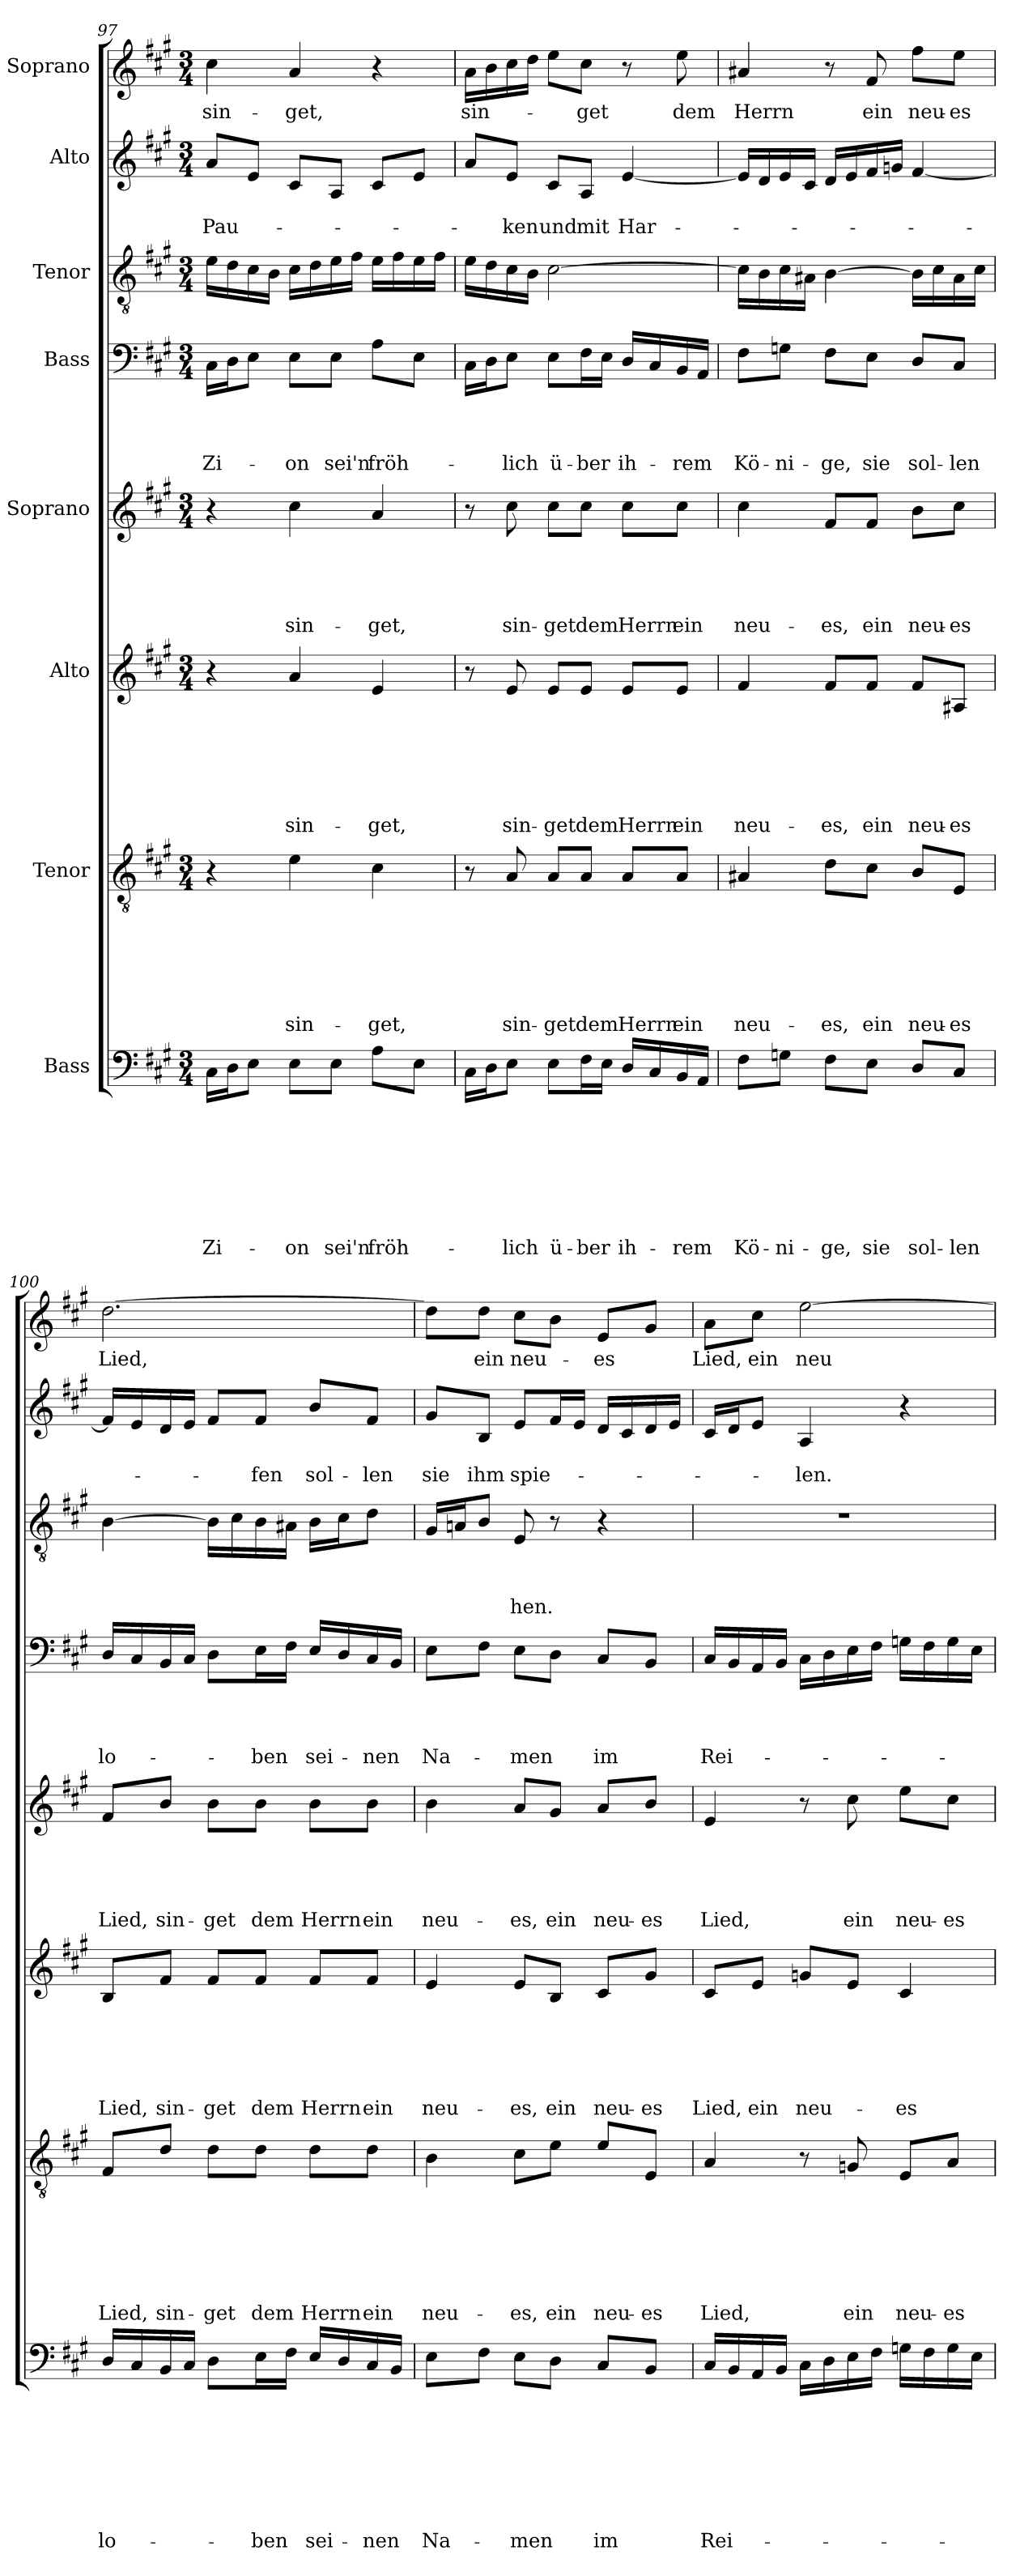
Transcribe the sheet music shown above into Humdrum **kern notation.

**kern	**text	**text	**text	**text	**text	**text	**text	**text	**kern	**text	**text	**text	**text	**text	**text	**text	**kern	**text	**text	**text	**text	**text	**text	**kern	**text	**text	**text	**text	**text	**kern	**text	**text	**text	**text	**kern	**text	**text	**text	**kern	**text	**text	**kern	**text
*part8	*part8	*part8	*part8	*part8	*part8	*part8	*part8	*part8	*part7	*part7	*part7	*part7	*part7	*part7	*part7	*part7	*part6	*part6	*part6	*part6	*part6	*part6	*part6	*part5	*part5	*part5	*part5	*part5	*part5	*part4	*part4	*part4	*part4	*part4	*part3	*part3	*part3	*part3	*part2	*part2	*part2	*part1	*part1
*staff8	*staff8	*staff8	*staff8	*staff8	*staff8	*staff8	*staff8	*staff8	*staff7	*staff7	*staff7	*staff7	*staff7	*staff7	*staff7	*staff7	*staff6	*staff6	*staff6	*staff6	*staff6	*staff6	*staff6	*staff5	*staff5	*staff5	*staff5	*staff5	*staff5	*staff4	*staff4	*staff4	*staff4	*staff4	*staff3	*staff3	*staff3	*staff3	*staff2	*staff2	*staff2	*staff1	*staff1
*I"Bass	*	*	*	*	*	*	*	*	*I"Tenor	*	*	*	*	*	*	*	*I"Alto	*	*	*	*	*	*	*I"Soprano	*	*	*	*	*	*I"Bass	*	*	*	*	*I"Tenor	*	*	*	*I"Alto	*	*	*I"Soprano	*
*clefF4	*	*	*	*	*	*	*	*	*clefGv2	*	*	*	*	*	*	*	*clefG2	*	*	*	*	*	*	*clefG2	*	*	*	*	*	*clefF4	*	*	*	*	*clefGv2	*	*	*	*clefG2	*	*	*clefG2	*
*k[f#c#g#]	*	*	*	*	*	*	*	*	*k[f#c#g#]	*	*	*	*	*	*	*	*k[f#c#g#]	*	*	*	*	*	*	*k[f#c#g#]	*	*	*	*	*	*k[f#c#g#]	*	*	*	*	*k[f#c#g#]	*	*	*	*k[f#c#g#]	*	*	*k[f#c#g#]	*
*A:	*	*	*	*	*	*	*	*	*A:	*	*	*	*	*	*	*	*A:	*	*	*	*	*	*	*A:	*	*	*	*	*	*A:	*	*	*	*	*A:	*	*	*	*A:	*	*	*A:	*
*M3/4	*	*	*	*	*	*	*	*	*M3/4	*	*	*	*	*	*	*	*M3/4	*	*	*	*	*	*	*M3/4	*	*	*	*	*	*M3/4	*	*	*	*	*M3/4	*	*	*	*M3/4	*	*	*M3/4	*
=97	=97	=97	=97	=97	=97	=97	=97	=97	=97	=97	=97	=97	=97	=97	=97	=97	=97	=97	=97	=97	=97	=97	=97	=97	=97	=97	=97	=97	=97	=97	=97	=97	=97	=97	=97	=97	=97	=97	=97	=97	=97	=97	=97
!	!	!	!	!	!	!	!	!LO:LY:b	!	!	!	!	!	!	!	!	!	!	!	!	!	!	!	!	!	!	!	!	!	!	!	!	!	!LO:LY:b	!	!	!	!	!	!	!LO:LY:b	!	!LO:LY:b
16C#\LL	.	.	.	.	.	.	.	Zi-	4r	.	.	.	.	.	.	.	4r	.	.	.	.	.	.	4r	.	.	.	.	.	16C#\LL	.	.	.	Zi-	16e\LL	.	.	.	8a/L	.	Pau-	4cc#\	sin-
16D\J	.	.	.	.	.	.	.	.	.	.	.	.	.	.	.	.	.	.	.	.	.	.	.	.	.	.	.	.	.	16D\J	.	.	.	.	16d\	.	.	.	.	.	.	.	.
8E\J	.	.	.	.	.	.	.	.	.	.	.	.	.	.	.	.	.	.	.	.	.	.	.	.	.	.	.	.	.	8E\J	.	.	.	.	16c#\	.	.	.	8e/J	.	.	.	.
.	.	.	.	.	.	.	.	.	.	.	.	.	.	.	.	.	.	.	.	.	.	.	.	.	.	.	.	.	.	.	.	.	.	.	16B\JJ	.	.	.	.	.	.	.	.
!	!	!	!	!	!	!	!	!LO:LY:b	!	!	!	!	!	!	!	!LO:LY:b	!	!	!	!	!	!	!LO:LY:b	!	!	!	!	!	!LO:LY:b	!	!	!	!	!LO:LY:b	!	!	!	!	!	!	!	!	!LO:LY:b
8E\L	.	.	.	.	.	.	.	-on	4e\	.	.	.	.	.	.	sin-	4a/	.	.	.	.	.	sin-	4cc#\	.	.	.	.	sin-	8E\L	.	.	.	-on	16c#\LL	.	.	.	8c#/L	.	.	4a/	-get,
.	.	.	.	.	.	.	.	.	.	.	.	.	.	.	.	.	.	.	.	.	.	.	.	.	.	.	.	.	.	.	.	.	.	.	16d\	.	.	.	.	.	.	.	.
!	!	!	!	!	!	!	!	!LO:LY:b	!	!	!	!	!	!	!	!	!	!	!	!	!	!	!	!	!	!	!	!	!	!	!	!	!	!LO:LY:b	!	!	!	!	!	!	!	!	!
8E\J	.	.	.	.	.	.	.	sei'n	.	.	.	.	.	.	.	.	.	.	.	.	.	.	.	.	.	.	.	.	.	8E\J	.	.	.	sei'n	16e\	.	.	.	8A/J	.	.	.	.
.	.	.	.	.	.	.	.	.	.	.	.	.	.	.	.	.	.	.	.	.	.	.	.	.	.	.	.	.	.	.	.	.	.	.	16f#\JJ	.	.	.	.	.	.	.	.
!	!	!	!	!	!	!	!	!LO:LY:b	!	!	!	!	!	!	!	!LO:LY:b	!	!	!	!	!	!	!LO:LY:b	!	!	!	!	!	!LO:LY:b	!	!	!	!	!LO:LY:b	!	!	!	!	!	!	!	!	!
8A\L	.	.	.	.	.	.	.	fröh-	4c#\	.	.	.	.	.	.	-get,	4e/	.	.	.	.	.	-get,	4a/	.	.	.	.	-get,	8A\L	.	.	.	fröh-	16e\LL	.	.	.	8c#/L	.	.	4r	.
.	.	.	.	.	.	.	.	.	.	.	.	.	.	.	.	.	.	.	.	.	.	.	.	.	.	.	.	.	.	.	.	.	.	.	16f#\	.	.	.	.	.	.	.	.
8E\J	.	.	.	.	.	.	.	.	.	.	.	.	.	.	.	.	.	.	.	.	.	.	.	.	.	.	.	.	.	8E\J	.	.	.	.	16e\	.	.	.	8e/J	.	.	.	.
.	.	.	.	.	.	.	.	.	.	.	.	.	.	.	.	.	.	.	.	.	.	.	.	.	.	.	.	.	.	.	.	.	.	.	16f#\JJ	.	.	.	.	.	.	.	.
!!LO:PB:g=z
=98	=98	=98	=98	=98	=98	=98	=98	=98	=98	=98	=98	=98	=98	=98	=98	=98	=98	=98	=98	=98	=98	=98	=98	=98	=98	=98	=98	=98	=98	=98	=98	=98	=98	=98	=98	=98	=98	=98	=98	=98	=98	=98	=98
!	!	!	!	!	!	!	!	!	!	!	!	!	!	!	!	!	!	!	!	!	!	!	!	!	!	!	!	!	!	!	!	!	!	!	!	!	!	!	!	!	!	!	!LO:LY:b
16C#\LL	.	.	.	.	.	.	.	.	8r	.	.	.	.	.	.	.	8r	.	.	.	.	.	.	8r	.	.	.	.	.	16C#\LL	.	.	.	.	16e\LL	.	.	.	8a/L	.	.	16a\LL	sin-
16D\J	.	.	.	.	.	.	.	.	.	.	.	.	.	.	.	.	.	.	.	.	.	.	.	.	.	.	.	.	.	16D\J	.	.	.	.	16d\	.	.	.	.	.	.	16b\	.
!	!	!	!	!	!	!	!	!LO:LY:b	!	!	!	!	!	!	!	!LO:LY:b	!	!	!	!	!	!	!LO:LY:b	!	!	!	!	!	!LO:LY:b	!	!	!	!	!LO:LY:b	!	!	!	!	!	!	!LO:LY:b	!	!
8E\J	.	.	.	.	.	.	.	-lich	8A/	.	.	.	.	.	.	sin-	8e/	.	.	.	.	.	sin-	8cc#\	.	.	.	.	sin-	8E\J	.	.	.	-lich	16c#\	.	.	.	8e/J	.	-ken	16cc#\	.
.	.	.	.	.	.	.	.	.	.	.	.	.	.	.	.	.	.	.	.	.	.	.	.	.	.	.	.	.	.	.	.	.	.	.	16B\JJ	.	.	.	.	.	.	16dd\JJ	.
!	!	!	!	!	!	!	!	!LO:LY:b	!	!	!	!	!	!	!	!LO:LY:b	!	!	!	!	!	!	!LO:LY:b	!	!	!	!	!	!LO:LY:b	!	!	!	!	!LO:LY:b	!	!	!	!	!	!	!LO:LY:b	!	!
8E\L	.	.	.	.	.	.	.	ü-	8A/L	.	.	.	.	.	.	-get	8e/L	.	.	.	.	.	-get	8cc#\L	.	.	.	.	-get	8E\L	.	.	.	ü-	[>2c#\	.	.	.	8c#/L	.	und	8ee\L	.
!	!	!	!	!	!	!	!	!LO:LY:b	!	!	!	!	!	!	!	!LO:LY:b	!	!	!	!	!	!	!LO:LY:b	!	!	!	!	!	!LO:LY:b	!	!	!	!	!LO:LY:b	!	!	!	!	!	!	!LO:LY:b	!	!LO:LY:b
16F#\L	.	.	.	.	.	.	.	-ber	8A/J	.	.	.	.	.	.	dem	8e/J	.	.	.	.	.	dem	8cc#\J	.	.	.	.	dem	16F#\L	.	.	.	-ber	.	.	.	.	8A/J	.	mit	8cc#\J	-get
16E\JJ	.	.	.	.	.	.	.	.	.	.	.	.	.	.	.	.	.	.	.	.	.	.	.	.	.	.	.	.	.	16E\JJ	.	.	.	.	.	.	.	.	.	.	.	.	.
!	!	!	!	!	!	!	!	!LO:LY:b	!	!	!	!	!	!	!	!LO:LY:b	!	!	!	!	!	!	!LO:LY:b	!	!	!	!	!	!LO:LY:b	!	!	!	!	!LO:LY:b	!	!	!	!	!	!	!LO:LY:b	!	!
16D/LL	.	.	.	.	.	.	.	ih-	8A/L	.	.	.	.	.	.	Herrn	8e/L	.	.	.	.	.	Herrn	8cc#\L	.	.	.	.	Herrn	16D/LL	.	.	.	ih-	.	.	.	.	[<4e/	.	Har-	8r	.
16C#/	.	.	.	.	.	.	.	.	.	.	.	.	.	.	.	.	.	.	.	.	.	.	.	.	.	.	.	.	.	16C#/	.	.	.	.	.	.	.	.	.	.	.	.	.
!	!	!	!	!	!	!	!	!LO:LY:b	!	!	!	!	!	!	!	!LO:LY:b	!	!	!	!	!	!	!LO:LY:b	!	!	!	!	!	!LO:LY:b	!	!	!	!	!LO:LY:b	!	!	!	!	!	!	!	!	!LO:LY:b
16BB/	.	.	.	.	.	.	.	-rem	8A/J	.	.	.	.	.	.	ein	8e/J	.	.	.	.	.	ein	8cc#\J	.	.	.	.	ein	16BB/	.	.	.	-rem	.	.	.	.	.	.	.	8ee\	dem
16AA/JJ	.	.	.	.	.	.	.	.	.	.	.	.	.	.	.	.	.	.	.	.	.	.	.	.	.	.	.	.	.	16AA/JJ	.	.	.	.	.	.	.	.	.	.	.	.	.
=99	=99	=99	=99	=99	=99	=99	=99	=99	=99	=99	=99	=99	=99	=99	=99	=99	=99	=99	=99	=99	=99	=99	=99	=99	=99	=99	=99	=99	=99	=99	=99	=99	=99	=99	=99	=99	=99	=99	=99	=99	=99	=99	=99
!	!	!	!	!	!	!	!	!LO:LY:b	!	!	!	!	!	!	!	!LO:LY:b	!	!	!	!	!	!	!LO:LY:b	!	!	!	!	!	!LO:LY:b	!	!	!	!	!LO:LY:b	!	!	!	!	!	!	!	!	!LO:LY:b
8F#\L	.	.	.	.	.	.	.	Kö-	4A#X/	.	.	.	.	.	.	neu-	4f#/	.	.	.	.	.	neu-	4cc#\	.	.	.	.	neu-	8F#\L	.	.	.	Kö-	16c#\LL]	.	.	.	16e/LL]	.	.	4a#X/	Herrn
.	.	.	.	.	.	.	.	.	.	.	.	.	.	.	.	.	.	.	.	.	.	.	.	.	.	.	.	.	.	.	.	.	.	.	16B\	.	.	.	16d/	.	.	.	.
!	!	!	!	!	!	!	!	!LO:LY:b	!	!	!	!	!	!	!	!	!	!	!	!	!	!	!	!	!	!	!	!	!	!	!	!	!	!LO:LY:b	!	!	!	!	!	!	!	!	!
8Gn\J	.	.	.	.	.	.	.	-ni-	.	.	.	.	.	.	.	.	.	.	.	.	.	.	.	.	.	.	.	.	.	8Gn\J	.	.	.	-ni-	16c#\	.	.	.	16e/	.	.	.	.
.	.	.	.	.	.	.	.	.	.	.	.	.	.	.	.	.	.	.	.	.	.	.	.	.	.	.	.	.	.	.	.	.	.	.	16A#X\JJ	.	.	.	16c#/JJ	.	.	.	.
!	!	!	!	!	!	!	!	!LO:LY:b	!	!	!	!	!	!	!	!LO:LY:b	!	!	!	!	!	!	!LO:LY:b	!	!	!	!	!	!LO:LY:b	!	!	!	!	!LO:LY:b	!	!	!	!	!	!	!	!	!
8F#\L	.	.	.	.	.	.	.	-ge,	8d\L	.	.	.	.	.	.	-es,	8f#/L	.	.	.	.	.	-es,	8f#/L	.	.	.	.	-es,	8F#\L	.	.	.	-ge,	[>4B\	.	.	.	16d/LL	.	.	8r	.
.	.	.	.	.	.	.	.	.	.	.	.	.	.	.	.	.	.	.	.	.	.	.	.	.	.	.	.	.	.	.	.	.	.	.	.	.	.	.	16e/	.	.	.	.
!	!	!	!	!	!	!	!	!LO:LY:b	!	!	!	!	!	!	!	!LO:LY:b	!	!	!	!	!	!	!LO:LY:b	!	!	!	!	!	!LO:LY:b	!	!	!	!	!LO:LY:b	!	!	!	!	!	!	!	!	!LO:LY:b
8E\J	.	.	.	.	.	.	.	sie	8c#\J	.	.	.	.	.	.	ein	8f#/J	.	.	.	.	.	ein	8f#/J	.	.	.	.	ein	8E\J	.	.	.	sie	.	.	.	.	16f#/	.	.	8f#/	ein
.	.	.	.	.	.	.	.	.	.	.	.	.	.	.	.	.	.	.	.	.	.	.	.	.	.	.	.	.	.	.	.	.	.	.	.	.	.	.	16gn/JJ	.	.	.	.
!	!	!	!	!	!	!	!	!LO:LY:b	!	!	!	!	!	!	!	!LO:LY:b	!	!	!	!	!	!	!LO:LY:b	!	!	!	!	!	!LO:LY:b	!	!	!	!	!LO:LY:b	!	!	!	!	!	!	!	!	!LO:LY:b
8D/L	.	.	.	.	.	.	.	sol-	8B/L	.	.	.	.	.	.	neu-	8f#/L	.	.	.	.	.	neu-	8b\L	.	.	.	.	neu-	8D/L	.	.	.	sol-	16B\LL]	.	.	.	[<4f#/	.	.	8ff#\L	neu-
.	.	.	.	.	.	.	.	.	.	.	.	.	.	.	.	.	.	.	.	.	.	.	.	.	.	.	.	.	.	.	.	.	.	.	16c#\	.	.	.	.	.	.	.	.
!	!	!	!	!	!	!	!	!LO:LY:b	!	!	!	!	!	!	!	!LO:LY:b	!	!	!	!	!	!	!LO:LY:b	!	!	!	!	!	!LO:LY:b	!	!	!	!	!LO:LY:b	!	!	!	!	!	!	!	!	!LO:LY:b
8C#/J	.	.	.	.	.	.	.	-len	8E/J	.	.	.	.	.	.	-es	8A#X/J	.	.	.	.	.	-es	8cc#\J	.	.	.	.	-es	8C#/J	.	.	.	-len	16A#\	.	.	.	.	.	.	8ee\J	-es
.	.	.	.	.	.	.	.	.	.	.	.	.	.	.	.	.	.	.	.	.	.	.	.	.	.	.	.	.	.	.	.	.	.	.	16c#\JJ	.	.	.	.	.	.	.	.
=100	=100	=100	=100	=100	=100	=100	=100	=100	=100	=100	=100	=100	=100	=100	=100	=100	=100	=100	=100	=100	=100	=100	=100	=100	=100	=100	=100	=100	=100	=100	=100	=100	=100	=100	=100	=100	=100	=100	=100	=100	=100	=100	=100
!	!	!	!	!	!	!	!	!LO:LY:b	!	!	!	!	!	!	!	!LO:LY:b	!	!	!	!	!	!	!LO:LY:b	!	!	!	!	!	!LO:LY:b	!	!	!	!	!LO:LY:b	!	!	!	!	!	!	!	!	!LO:LY:b
16D/LL	.	.	.	.	.	.	.	lo-	8F#/L	.	.	.	.	.	.	Lied,	8B/L	.	.	.	.	.	Lied,	8f#/L	.	.	.	.	Lied,	16D/LL	.	.	.	lo-	[>4B\	.	.	.	16f#/LL]	.	.	[>2.dd\	Lied,
16C#/	.	.	.	.	.	.	.	.	.	.	.	.	.	.	.	.	.	.	.	.	.	.	.	.	.	.	.	.	.	16C#/	.	.	.	.	.	.	.	.	16e/	.	.	.	.
!	!	!	!	!	!	!	!	!	!	!	!	!	!	!	!	!LO:LY:b	!	!	!	!	!	!	!LO:LY:b	!	!	!	!	!	!LO:LY:b	!	!	!	!	!	!	!	!	!	!	!	!	!	!
16BB/	.	.	.	.	.	.	.	.	8d/J	.	.	.	.	.	.	sin-	8f#/J	.	.	.	.	.	sin-	8b/J	.	.	.	.	sin-	16BB/	.	.	.	.	.	.	.	.	16d/	.	.	.	.
16C#/JJ	.	.	.	.	.	.	.	.	.	.	.	.	.	.	.	.	.	.	.	.	.	.	.	.	.	.	.	.	.	16C#/JJ	.	.	.	.	.	.	.	.	16e/JJ	.	.	.	.
!	!	!	!	!	!	!	!	!	!	!	!	!	!	!	!	!LO:LY:b	!	!	!	!	!	!	!LO:LY:b	!	!	!	!	!	!LO:LY:b	!	!	!	!	!	!	!	!	!	!	!	!	!	!
8D\L	.	.	.	.	.	.	.	.	8d\L	.	.	.	.	.	.	-get	8f#/L	.	.	.	.	.	-get	8b\L	.	.	.	.	-get	8D\L	.	.	.	.	16B\LL]	.	.	.	8f#/L	.	.	.	.
.	.	.	.	.	.	.	.	.	.	.	.	.	.	.	.	.	.	.	.	.	.	.	.	.	.	.	.	.	.	.	.	.	.	.	16c#\	.	.	.	.	.	.	.	.
!	!	!	!	!	!	!	!	!LO:LY:b	!	!	!	!	!	!	!	!LO:LY:b	!	!	!	!	!	!	!LO:LY:b	!	!	!	!	!	!LO:LY:b	!	!	!	!	!LO:LY:b	!	!	!	!	!	!	!LO:LY:b	!	!
16E\L	.	.	.	.	.	.	.	-ben	8d\J	.	.	.	.	.	.	dem	8f#/J	.	.	.	.	.	dem	8b\J	.	.	.	.	dem	16E\L	.	.	.	-ben	16B\	.	.	.	8f#/J	.	-fen	.	.
16F#\JJ	.	.	.	.	.	.	.	.	.	.	.	.	.	.	.	.	.	.	.	.	.	.	.	.	.	.	.	.	.	16F#\JJ	.	.	.	.	16A#X\JJ	.	.	.	.	.	.	.	.
!	!	!	!	!	!	!	!	!LO:LY:b	!	!	!	!	!	!	!	!LO:LY:b	!	!	!	!	!	!	!LO:LY:b	!	!	!	!	!	!LO:LY:b	!	!	!	!	!LO:LY:b	!	!	!	!	!	!	!LO:LY:b	!	!
16E/LL	.	.	.	.	.	.	.	sei-	8d\L	.	.	.	.	.	.	Herrn	8f#/L	.	.	.	.	.	Herrn	8b\L	.	.	.	.	Herrn	16E/LL	.	.	.	sei-	16B\LL	.	.	.	8b/L	.	sol-	.	.
16D/	.	.	.	.	.	.	.	.	.	.	.	.	.	.	.	.	.	.	.	.	.	.	.	.	.	.	.	.	.	16D/	.	.	.	.	16c#\J	.	.	.	.	.	.	.	.
!	!	!	!	!	!	!	!	!LO:LY:b	!	!	!	!	!	!	!	!LO:LY:b	!	!	!	!	!	!	!LO:LY:b	!	!	!	!	!	!LO:LY:b	!	!	!	!	!LO:LY:b	!	!	!	!	!	!	!LO:LY:b	!	!
16C#/	.	.	.	.	.	.	.	-nen	8d\J	.	.	.	.	.	.	ein	8f#/J	.	.	.	.	.	ein	8b\J	.	.	.	.	ein	16C#/	.	.	.	-nen	8d\J	.	.	.	8f#/J	.	-len	.	.
16BB/JJ	.	.	.	.	.	.	.	.	.	.	.	.	.	.	.	.	.	.	.	.	.	.	.	.	.	.	.	.	.	16BB/JJ	.	.	.	.	.	.	.	.	.	.	.	.	.
=101	=101	=101	=101	=101	=101	=101	=101	=101	=101	=101	=101	=101	=101	=101	=101	=101	=101	=101	=101	=101	=101	=101	=101	=101	=101	=101	=101	=101	=101	=101	=101	=101	=101	=101	=101	=101	=101	=101	=101	=101	=101	=101	=101
!	!	!	!	!	!	!	!	!LO:LY:b	!	!	!	!	!	!	!	!LO:LY:b	!	!	!	!	!	!	!LO:LY:b	!	!	!	!	!	!LO:LY:b	!	!	!	!	!LO:LY:b	!	!	!	!	!	!	!LO:LY:b	!	!
8E\L	.	.	.	.	.	.	.	Na-	4B\	.	.	.	.	.	.	neu-	4e/	.	.	.	.	.	neu-	4b\	.	.	.	.	neu-	8E\L	.	.	.	Na-	16G#/LL	.	.	.	8g#/L	.	sie	8dd\L]	.
.	.	.	.	.	.	.	.	.	.	.	.	.	.	.	.	.	.	.	.	.	.	.	.	.	.	.	.	.	.	.	.	.	.	.	16An/J	.	.	.	.	.	.	.	.
!	!	!	!	!	!	!	!	!	!	!	!	!	!	!	!	!	!	!	!	!	!	!	!	!	!	!	!	!	!	!	!	!	!	!	!	!	!	!	!	!	!LO:LY:b	!	!LO:LY:b
8F#\J	.	.	.	.	.	.	.	.	.	.	.	.	.	.	.	.	.	.	.	.	.	.	.	.	.	.	.	.	.	8F#\J	.	.	.	.	8B/J	.	.	.	8B/J	.	ihm	8dd\J	ein
!	!	!	!	!	!	!	!	!LO:LY:b	!	!	!	!	!	!	!	!LO:LY:b	!	!	!	!	!	!	!LO:LY:b	!	!	!	!	!	!LO:LY:b	!	!	!	!	!LO:LY:b	!	!	!	!LO:LY:b	!	!	!LO:LY:b	!	!LO:LY:b
8E\L	.	.	.	.	.	.	.	-men	8c#\L	.	.	.	.	.	.	-es,	8e/L	.	.	.	.	.	-es,	8a/L	.	.	.	.	-es,	8E\L	.	.	.	-men	8E/	.	.	-hen.	8e/L	.	spie-	8cc#\L	neu-
!	!	!	!	!	!	!	!	!	!	!	!	!	!	!	!	!LO:LY:b	!	!	!	!	!	!	!LO:LY:b	!	!	!	!	!	!LO:LY:b	!	!	!	!	!	!	!	!	!	!	!	!	!	!
8D\J	.	.	.	.	.	.	.	.	8e\J	.	.	.	.	.	.	ein	8B/J	.	.	.	.	.	ein	8g#/J	.	.	.	.	ein	8D\J	.	.	.	.	8r	.	.	.	16f#/L	.	.	8b\J	.
.	.	.	.	.	.	.	.	.	.	.	.	.	.	.	.	.	.	.	.	.	.	.	.	.	.	.	.	.	.	.	.	.	.	.	.	.	.	.	16e/JJ	.	.	.	.
!	!	!	!	!	!	!	!	!LO:LY:b	!	!	!	!	!	!	!	!LO:LY:b	!	!	!	!	!	!	!LO:LY:b	!	!	!	!	!	!LO:LY:b	!	!	!	!	!LO:LY:b	!	!	!	!	!	!	!	!	!LO:LY:b
8C#/L	.	.	.	.	.	.	.	im	8e/L	.	.	.	.	.	.	neu-	8c#/L	.	.	.	.	.	neu-	8a/L	.	.	.	.	neu-	8C#/L	.	.	.	im	4r	.	.	.	16d/LL	.	.	8e/L	-es
.	.	.	.	.	.	.	.	.	.	.	.	.	.	.	.	.	.	.	.	.	.	.	.	.	.	.	.	.	.	.	.	.	.	.	.	.	.	.	16c#/	.	.	.	.
!	!	!	!	!	!	!	!	!	!	!	!	!	!	!	!	!LO:LY:b	!	!	!	!	!	!	!LO:LY:b	!	!	!	!	!	!LO:LY:b	!	!	!	!	!	!	!	!	!	!	!	!	!	!
8BB/J	.	.	.	.	.	.	.	.	8E/J	.	.	.	.	.	.	-es	8g#/J	.	.	.	.	.	-es	8b/J	.	.	.	.	-es	8BB/J	.	.	.	.	.	.	.	.	16d/	.	.	8g#/J	.
.	.	.	.	.	.	.	.	.	.	.	.	.	.	.	.	.	.	.	.	.	.	.	.	.	.	.	.	.	.	.	.	.	.	.	.	.	.	.	16e/JJ	.	.	.	.
!!LO:PB:g=z
=102	=102	=102	=102	=102	=102	=102	=102	=102	=102	=102	=102	=102	=102	=102	=102	=102	=102	=102	=102	=102	=102	=102	=102	=102	=102	=102	=102	=102	=102	=102	=102	=102	=102	=102	=102	=102	=102	=102	=102	=102	=102	=102	=102
!	!	!	!	!	!	!	!	!LO:LY:b	!	!	!	!	!	!	!	!LO:LY:b	!	!	!	!	!	!	!LO:LY:b	!	!	!	!	!	!LO:LY:b	!	!	!	!	!LO:LY:b	!LO:N:vis=1	!	!	!	!	!	!	!	!LO:LY:b
16C#/LL	.	.	.	.	.	.	.	Rei-	4A/	.	.	.	.	.	.	Lied,	8c#/L	.	.	.	.	.	Lied,	4e/	.	.	.	.	Lied,	16C#/LL	.	.	.	Rei-	2.r	.	.	.	16c#/LL	.	.	8a\L	Lied,
16BB/	.	.	.	.	.	.	.	.	.	.	.	.	.	.	.	.	.	.	.	.	.	.	.	.	.	.	.	.	.	16BB/	.	.	.	.	.	.	.	.	16d/J	.	.	.	.
!	!	!	!	!	!	!	!	!	!	!	!	!	!	!	!	!	!	!	!	!	!	!	!LO:LY:b	!	!	!	!	!	!	!	!	!	!	!	!	!	!	!	!	!	!	!	!LO:LY:b
16AA/	.	.	.	.	.	.	.	.	.	.	.	.	.	.	.	.	8e/J	.	.	.	.	.	ein	.	.	.	.	.	.	16AA/	.	.	.	.	.	.	.	.	8e/J	.	.	8cc#\J	ein
16BB/JJ	.	.	.	.	.	.	.	.	.	.	.	.	.	.	.	.	.	.	.	.	.	.	.	.	.	.	.	.	.	16BB/JJ	.	.	.	.	.	.	.	.	.	.	.	.	.
!	!	!	!	!	!	!	!	!	!	!	!	!	!	!	!	!	!	!	!	!	!	!	!LO:LY:b	!	!	!	!	!	!	!	!	!	!	!	!	!	!	!	!	!	!LO:LY:b	!	!LO:LY:b
16C#\LL	.	.	.	.	.	.	.	.	8r	.	.	.	.	.	.	.	8gn/L	.	.	.	.	.	neu-	8r	.	.	.	.	.	16C#\LL	.	.	.	.	.	.	.	.	4A/	.	-len.	[>2ee\	neu-
16D\	.	.	.	.	.	.	.	.	.	.	.	.	.	.	.	.	.	.	.	.	.	.	.	.	.	.	.	.	.	16D\	.	.	.	.	.	.	.	.	.	.	.	.	.
!	!	!	!	!	!	!	!	!	!	!	!	!	!	!	!	!LO:LY:b	!	!	!	!	!	!	!	!	!	!	!	!	!LO:LY:b	!	!	!	!	!	!	!	!	!	!	!	!	!	!
16E\	.	.	.	.	.	.	.	.	8Gn/	.	.	.	.	.	.	ein	8e/J	.	.	.	.	.	.	8cc#\	.	.	.	.	ein	16E\	.	.	.	.	.	.	.	.	.	.	.	.	.
16F#\JJ	.	.	.	.	.	.	.	.	.	.	.	.	.	.	.	.	.	.	.	.	.	.	.	.	.	.	.	.	.	16F#\JJ	.	.	.	.	.	.	.	.	.	.	.	.	.
!	!	!	!	!	!	!	!	!	!	!	!	!	!	!	!	!LO:LY:b	!	!	!	!	!	!	!LO:LY:b	!	!	!	!	!	!LO:LY:b	!	!	!	!	!	!	!	!	!	!	!	!	!	!
16Gn\LL	.	.	.	.	.	.	.	.	8E/L	.	.	.	.	.	.	neu-	4c#/	.	.	.	.	.	-es	8ee\L	.	.	.	.	neu-	16Gn\LL	.	.	.	.	.	.	.	.	4r	.	.	.	.
16F#\	.	.	.	.	.	.	.	.	.	.	.	.	.	.	.	.	.	.	.	.	.	.	.	.	.	.	.	.	.	16F#\	.	.	.	.	.	.	.	.	.	.	.	.	.
!	!	!	!	!	!	!	!	!	!	!	!	!	!	!	!	!LO:LY:b	!	!	!	!	!	!	!	!	!	!	!	!	!LO:LY:b	!	!	!	!	!	!	!	!	!	!	!	!	!	!
16G\	.	.	.	.	.	.	.	.	8A/J	.	.	.	.	.	.	-es	.	.	.	.	.	.	.	8cc#\J	.	.	.	.	-es	16G\	.	.	.	.	.	.	.	.	.	.	.	.	.
16E\JJ	.	.	.	.	.	.	.	.	.	.	.	.	.	.	.	.	.	.	.	.	.	.	.	.	.	.	.	.	.	16E\JJ	.	.	.	.	.	.	.	.	.	.	.	.	.
=	=	=	=	=	=	=	=	=	=	=	=	=	=	=	=	=	=	=	=	=	=	=	=	=	=	=	=	=	=	=	=	=	=	=	=	=	=	=	=	=	=	=	=
*-	*-	*-	*-	*-	*-	*-	*-	*-	*-	*-	*-	*-	*-	*-	*-	*-	*-	*-	*-	*-	*-	*-	*-	*-	*-	*-	*-	*-	*-	*-	*-	*-	*-	*-	*-	*-	*-	*-	*-	*-	*-	*-	*-
